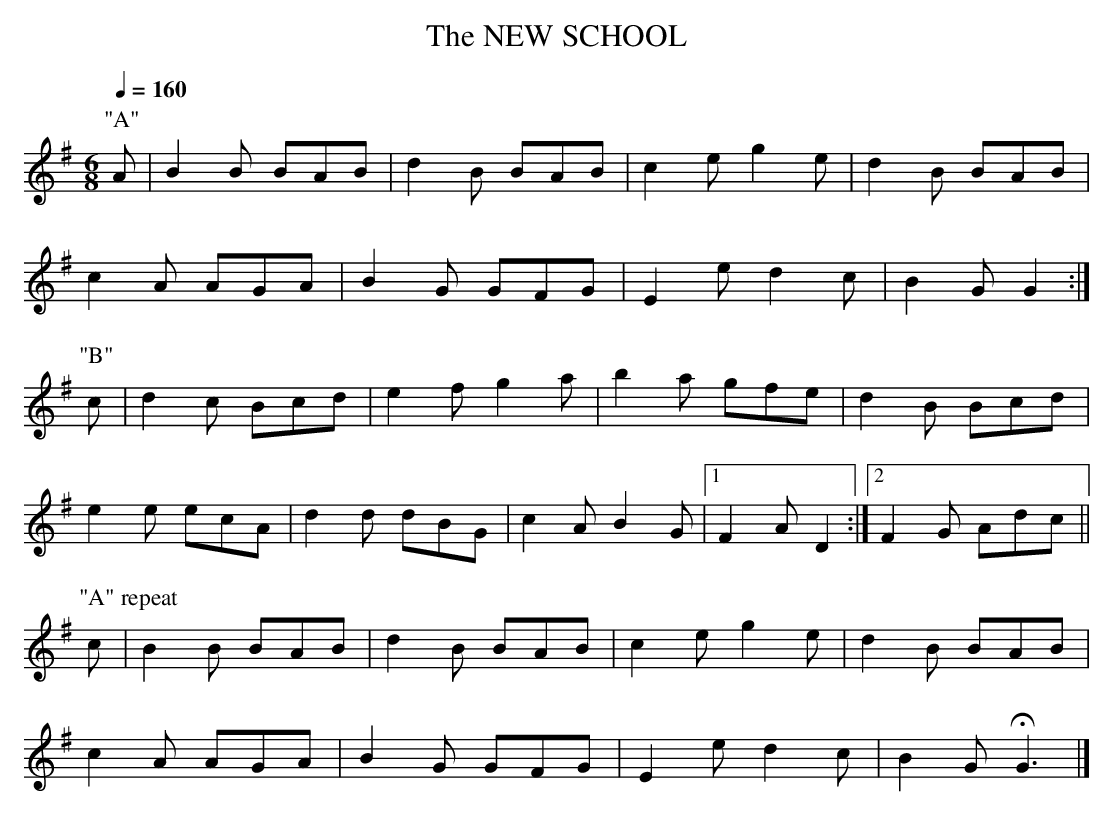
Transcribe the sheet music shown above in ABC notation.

X:1
T:NEW SCHOOL, The
Q:1/4=160
M:6/8
L:1/8
K:G
P:"A"
A|B2B BAB|d2B BAB|c2e g2e|d2B BAB|
c2A AGA|B2G GFG|E2e d2c|B2G G2 :|
P:"B"
c|d2c Bcd|e2f g2a|b2a gfe|d2B Bcd|
e2e ecA|d2d dBG|c2A B2G|1 F2A D2 :|\
[2 F2G Adc||
P:"A" repeat
c|B2B BAB|d2B BAB|c2e g2e|d2B BAB|
c2A AGA|B2G GFG|E2e d2c|B2G HG3|]
